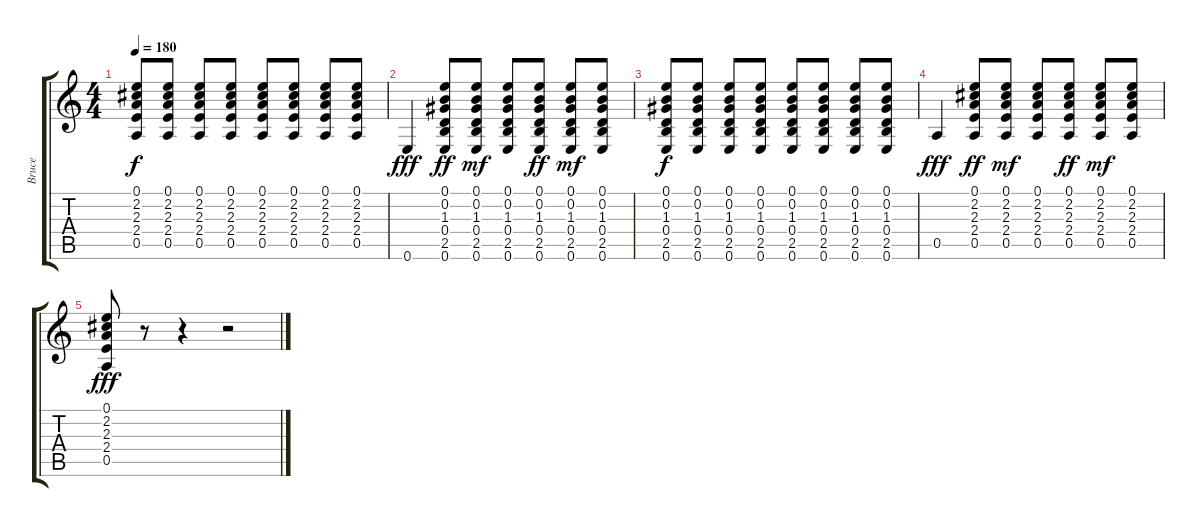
\track ("Bruce" "Bruce") {instrument acousticguitarsteel}
\staff {score tabs}
\tuning (E4 B3 G3 D3 A2 E2) {hide}
\ts (4 4)
\tempo 180
\clef g2
\ks c
(0.1 2.2 2.3 2.4 0.5).8{dy f} (0.1 2.2 2.3 2.4 0.5).8 (0.1 2.2 2.3 2.4 0.5).8 (0.1 2.2 2.3 2.4 0.5).8 (0.1 2.2 2.3 2.4 0.5).8 (0.1 2.2 2.3 2.4 0.5).8 (0.1 2.2 2.3 2.4 0.5).8 (0.1 2.2 2.3 2.4 0.5).8 |
0.6.4{dy fff} (0.1 0.2 1.3 0.4 2.5 0.6).8{dy ff} (0.1 0.2 1.3 0.4 2.5 0.6).8{dy mf} (0.1 0.2 1.3 0.4 2.5 0.6).8 (0.1 0.2 1.3 0.4 2.5 0.6).8{dy ff} (0.1 0.2 1.3 0.4 2.5 0.6).8{dy mf} (0.1 0.2 1.3 0.4 2.5 0.6).8 |
(0.1 0.2 1.3 0.4 2.5 0.6).8{dy f} (0.1 0.2 1.3 0.4 2.5 0.6).8 (0.1 0.2 1.3 0.4 2.5 0.6).8 (0.1 0.2 1.3 0.4 2.5 0.6).8 (0.1 0.2 1.3 0.4 2.5 0.6).8 (0.1 0.2 1.3 0.4 2.5 0.6).8 (0.1 0.2 1.3 0.4 2.5 0.6).8 (0.1 0.2 1.3 0.4 2.5 0.6).8 |
0.5.4{dy fff} (0.1 2.2 2.3 2.4 0.5).8{dy ff} (0.1 2.2 2.3 2.4 0.5).8{dy mf} (0.1 2.2 2.3 2.4 0.5).8 (0.1 2.2 2.3 2.4 0.5).8{dy ff} (0.1 2.2 2.3 2.4 0.5).8{dy mf} (0.1 2.2 2.3 2.4 0.5).8 |
(0.1 2.2 2.3 2.4 0.5).8{dy fff volume 12} r.8 r.4 r.2
